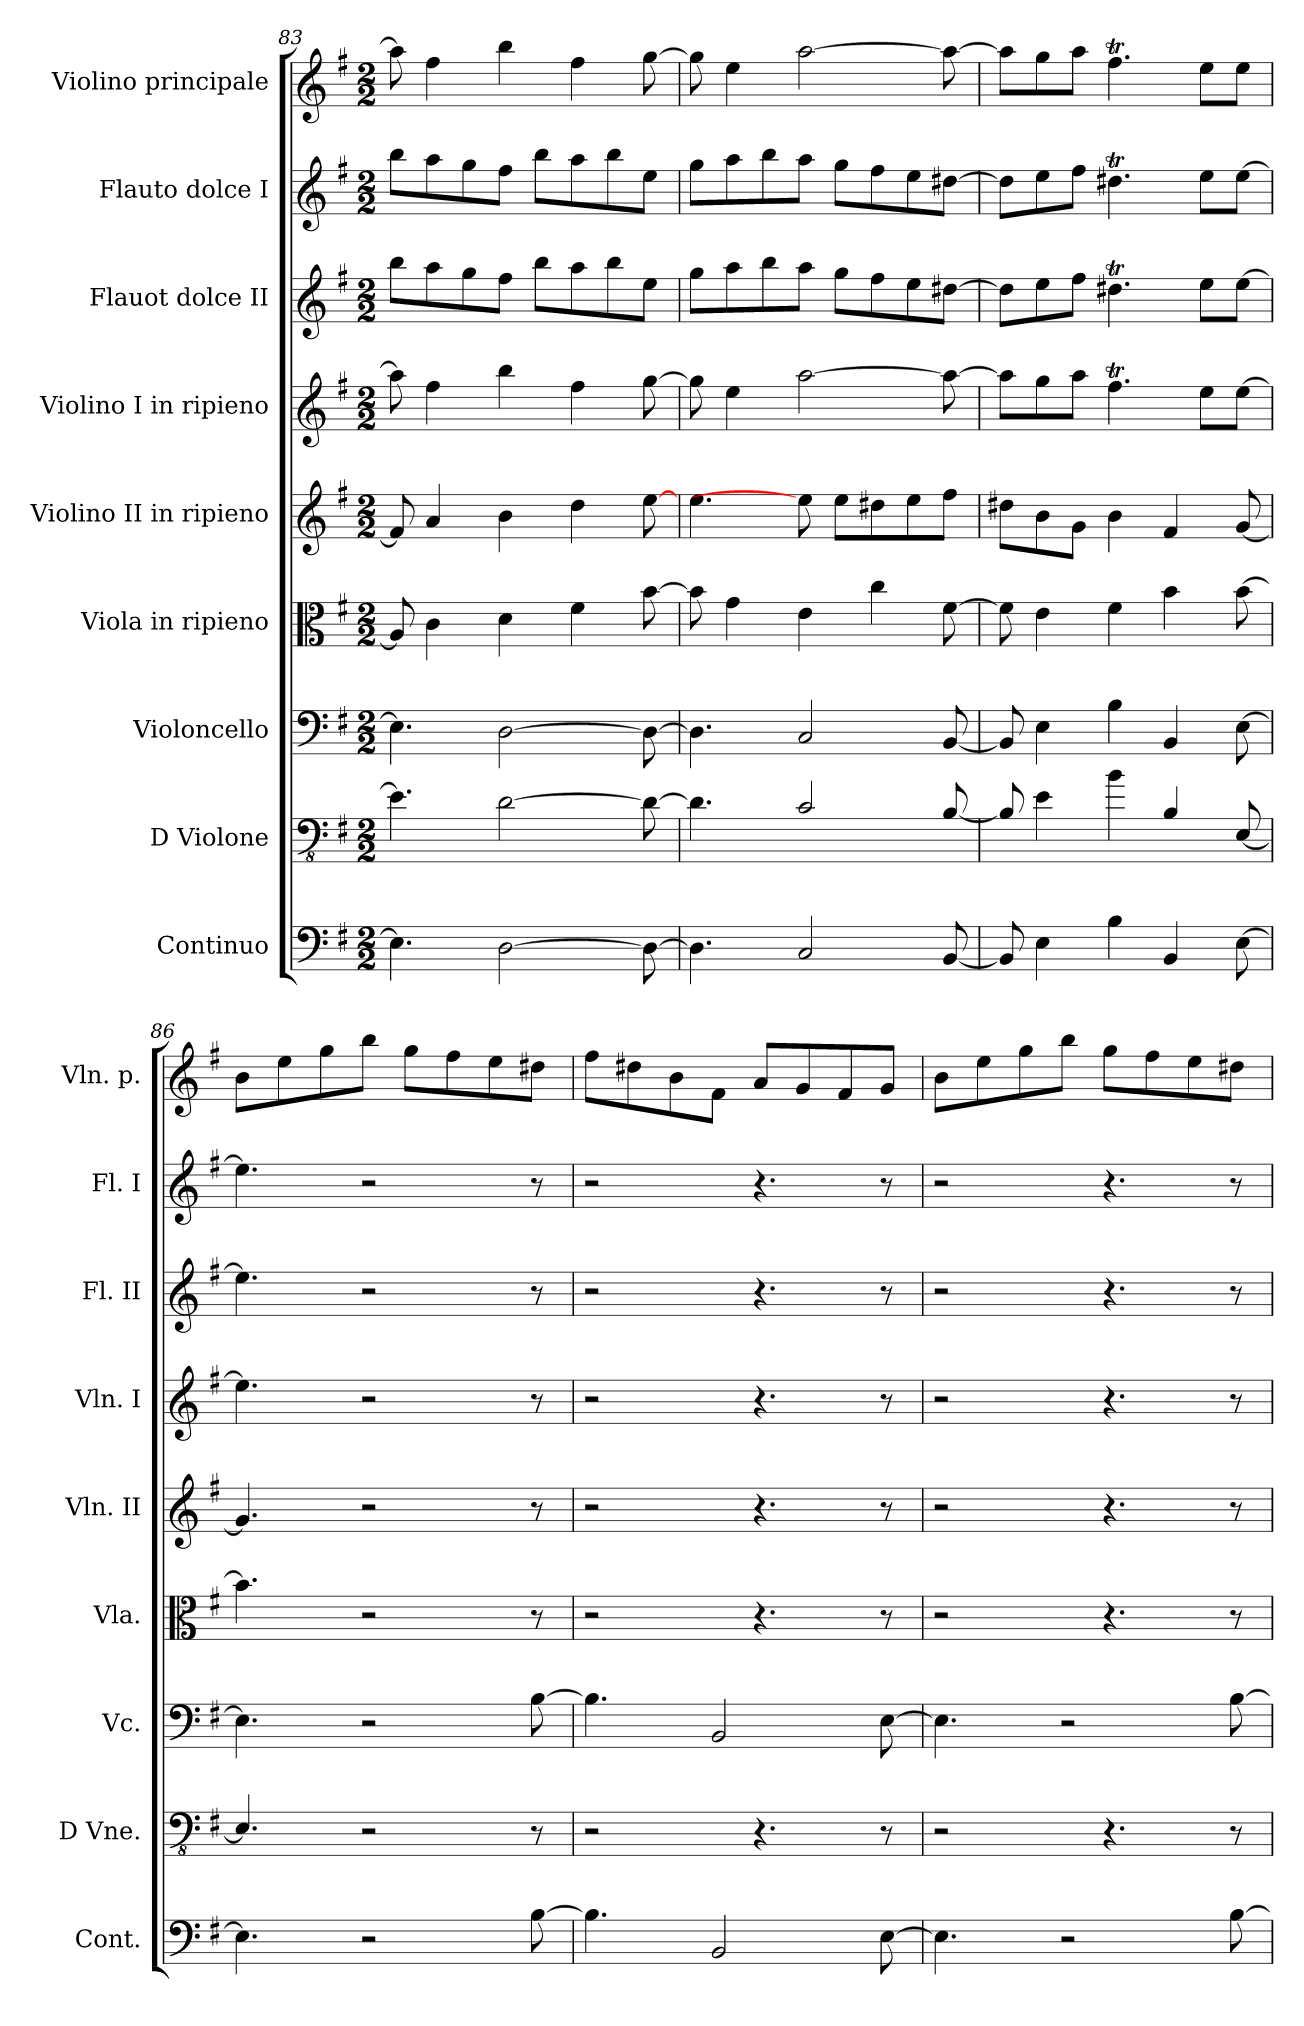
**kern	**kern	**kern	**kern	**kern	**kern	**kern	**kern	**kern
*part9	*part8	*part7	*part6	*part5	*part4	*part3	*part2	*part1
*staff9	*staff8	*staff7	*staff6	*staff5	*staff4	*staff3	*staff2	*staff1
*I"Continuo	*I"D Violone	*I"Violoncello	*I"Viola in ripieno	*I"Violino II in ripieno	*I"Violino I in ripieno	*I"Flauot dolce II	*I"Flauto dolce I	*I"Violino principale
*I'Cont.	*I'D Vne.	*I'Vc.	*I'Vla.	*I'Vln. II	*I'Vln. I	*I'Fl. II	*I'Fl. I	*I'Vln. p.
*clefF4	*clefFv4	*clefF4	*clefC3	*clefG2	*clefG2	*clefG2	*clefG2	*clefG2
*	*ITrd7c12	*	*	*	*	*	*	*
*k[f#]	*k[f#]	*k[f#]	*k[f#]	*k[f#]	*k[f#]	*k[f#]	*k[f#]	*k[f#]
*M2/2	*M2/2	*M2/2	*M2/2	*M2/2	*M2/2	*M2/2	*M2/2	*M2/2
=83	=83	=83	=83	=83	=83	=83	=83	=83
4.E\]	4.EE\]	4.E\]	8A/]	8f#/]	8aa\]	8bb\L	8bb\L	8aa\]
.	.	.	4c\	4a/	4ff#\	8aa\	8aa\	4ff#\
.	.	.	.	.	.	8gg\	8gg\	.
[2D\	[2DD\	[2D\	4d\	4b\	4bb\	8ff#\J	8ff#\J	4bb\
.	.	.	.	.	.	8bb\L	8bb\L	.
.	.	.	4f#\	4dd\	4ff#\	8aa\	8aa\	4ff#\
.	.	.	.	.	.	8bb\	8bb\	.
8D\_	8DD\_	8D\_	[8b\	[8ee\	[8gg\	8ee\J	8ee\J	[8gg\
!!LO:PB:g=z
=84	=84	=84	=84	=84	=84	=84	=84	=84
4.D\]	4.DD\]	4.D\]	8b\]	4.ee\	8gg\]	8gg\L	8gg\L	8gg\]
.	.	.	4g\	.	4ee\	8aa\	8aa\	4ee\
.	.	.	.	.	.	8bb\	8bb\	.
2C/	2CC/	2C/	4e\	8ee\]	[2aa\	8aa\J	8aa\J	[2aa\
.	.	.	.	8ee\L	.	8gg\L	8gg\L	.
.	.	.	4cc\	8dd#X\	.	8ff#\	8ff#\	.
.	.	.	.	8ee\	.	8ee\	8ee\	.
[8BB/	[8BBB/	[8BB/	[8f#\	8ff#\J	8aa\_	[8dd#X\J	[8dd#X\J	8aa\_
=85	=85	=85	=85	=85	=85	=85	=85	=85
8BB/]	8BBB/]	8BB/]	8f#\]	8dd#X\L	8aa\L]	8dd#\L]	8dd#\L]	8aa\L]
4E\	4EE\	4E\	4e\	8b\	8gg\	8ee\	8ee\	8gg\
.	.	.	.	8g\J	8aa\J	8ff#\J	8ff#\J	8aa\J
4B\	4BB\	4B\	4f#\	4b\	4.ff#t\	4.dd#Xt\	4.dd#Xt\	4.ff#t\
4BB/	4BBB/	4BB/	4b\	4f#/	.	.	.	.
.	.	.	.	.	8ee\L	8ee\L	8ee\L	8ee\L
[8E\	[8EEE/	[8E\	[8b\	[8g/	[8ee\J	[8ee\J	[8ee\J	8ee\J
=86	=86	=86	=86	=86	=86	=86	=86	=86
4.E\]	4.EEE/]	4.E\]	4.b\]	4.g/]	4.ee\]	4.ee\]	4.ee\]	8b\L
.	.	.	.	.	.	.	.	8ee\
.	.	.	.	.	.	.	.	8gg\
2r	2r	2r	2r	2r	2r	2r	2r	8bb\J
.	.	.	.	.	.	.	.	8gg\L
.	.	.	.	.	.	.	.	8ff#\
.	.	.	.	.	.	.	.	8ee\
[8B\	8r	[8B\	8r	8r	8r	8r	8r	8dd#X\J
=87	=87	=87	=87	=87	=87	=87	=87	=87
4.B\]	2r	4.B\]	2r	2r	2r	2r	2r	8ff#\L
.	.	.	.	.	.	.	.	8dd#X\
.	.	.	.	.	.	.	.	8b\
2BB/	.	2BB/	.	.	.	.	.	8f#\J
.	4.r	.	4.r	4.r	4.r	4.r	4.r	8a/L
.	.	.	.	.	.	.	.	8g/
.	.	.	.	.	.	.	.	8f#/
[8E\	8r	[8E\	8r	8r	8r	8r	8r	8g/J
!!LO:PB:g=z
=88	=88	=88	=88	=88	=88	=88	=88	=88
4.E\]	2r	4.E\]	2r	2r	2r	2r	2r	8b\L
.	.	.	.	.	.	.	.	8ee\
.	.	.	.	.	.	.	.	8gg\
2r	.	2r	.	.	.	.	.	8bb\J
.	4.r	.	4.r	4.r	4.r	4.r	4.r	8gg\L
.	.	.	.	.	.	.	.	8ff#\
.	.	.	.	.	.	.	.	8ee\
[8B\	8r	[8B\	8r	8r	8r	8r	8r	8dd#X\J
=	=	=	=	=	=	=	=	=
*-	*-	*-	*-	*-	*-	*-	*-	*-
